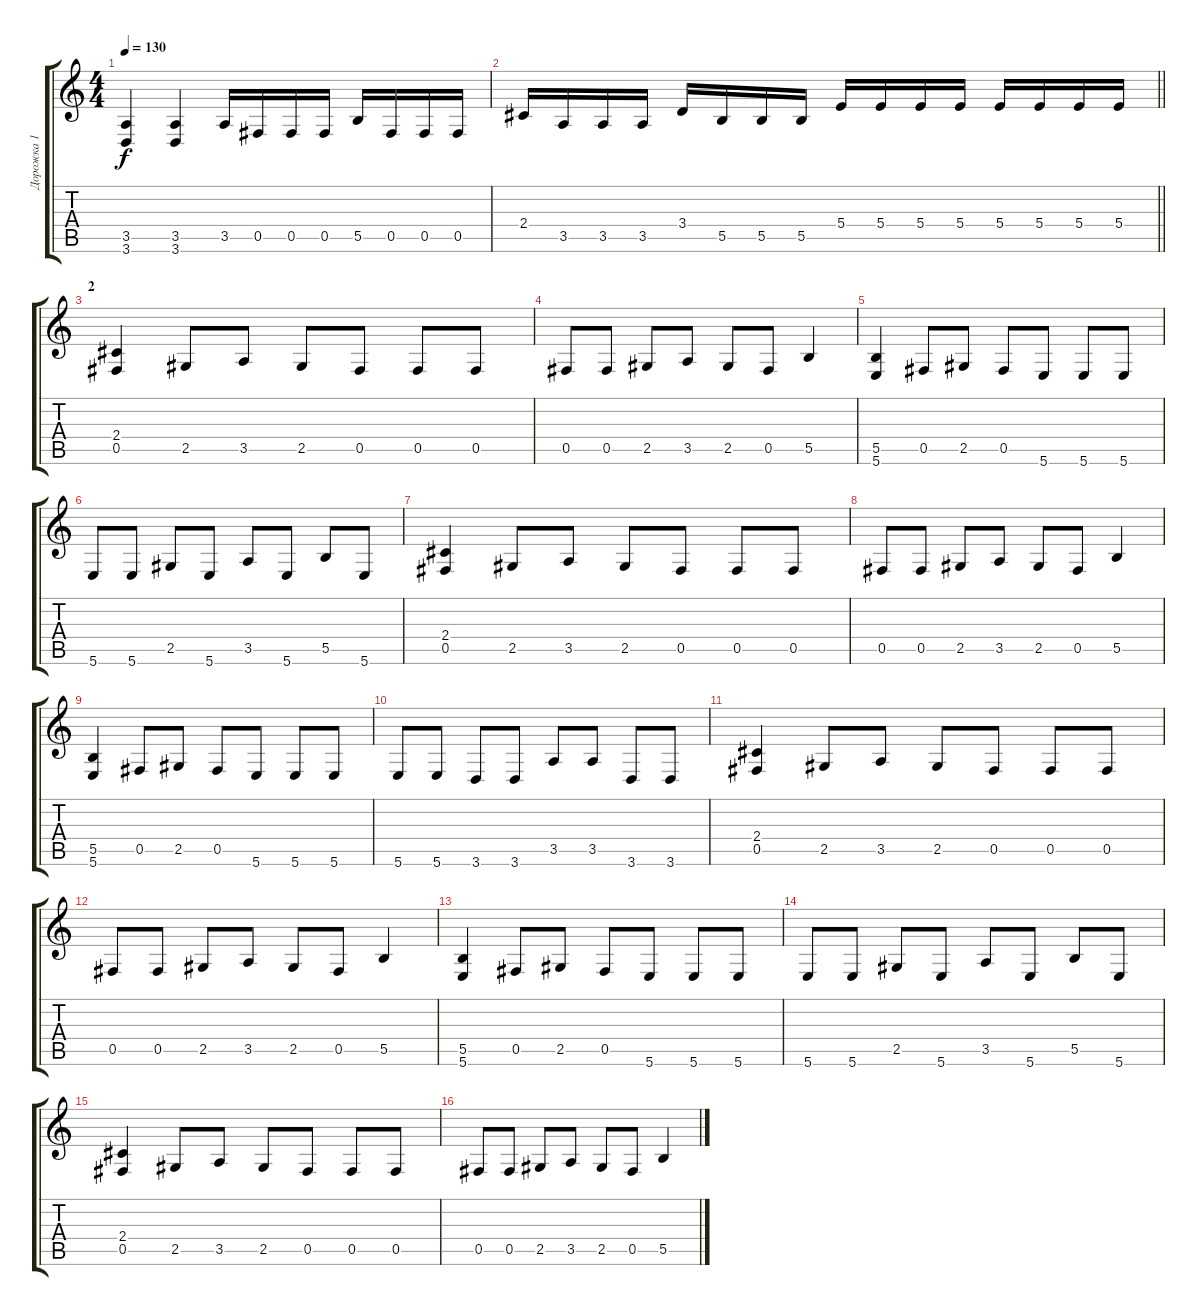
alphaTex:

\track ("Дорожка 1" "Дорожка 1") {instrument distortionguitar}
\staff {score tabs}
\tuning (Db4 Ab3 E3 B2 Gb2 B1) {hide}
\ts (4 4)
\tempo 130
\clef g2
\ks c
(3.5 3.6).4{dy f} (3.5 3.6).4 3.5.16 0.5.16 0.5.16 0.5.16 5.5.16 0.5.16 0.5.16 0.5.16 |
\barLineRight lightlight
2.4.16 3.5.16 3.5.16 3.5.16 3.4.16 5.5.16 5.5.16 5.5.16 5.4.16 5.4.16 5.4.16 5.4.16 5.4.16 5.4.16 5.4.16 5.4.16 |
\section ("" "2")
(2.4 0.5).4 2.5.8 3.5.8 2.5.8 0.5.8 0.5.8 0.5.8 |
0.5.8 0.5.8 2.5.8 3.5.8 2.5.8 0.5.8 5.5.4 |
(5.5 5.6).4 0.5.8 2.5.8 0.5.8 5.6.8 5.6.8 5.6.8 |
5.6.8 5.6.8 2.5.8 5.6.8 3.5.8 5.6.8 5.5.8 5.6.8 |
(2.4 0.5).4 2.5.8 3.5.8 2.5.8 0.5.8 0.5.8 0.5.8 |
0.5.8 0.5.8 2.5.8 3.5.8 2.5.8 0.5.8 5.5.4 |
(5.5 5.6).4 0.5.8 2.5.8 0.5.8 5.6.8 5.6.8 5.6.8 |
5.6.8 5.6.8 3.6.8 3.6.8 3.5.8 3.5.8 3.6.8 3.6.8 |
(2.4 0.5).4 2.5.8 3.5.8 2.5.8 0.5.8 0.5.8 0.5.8 |
0.5.8 0.5.8 2.5.8 3.5.8 2.5.8 0.5.8 5.5.4 |
(5.5 5.6).4 0.5.8 2.5.8 0.5.8 5.6.8 5.6.8 5.6.8 |
5.6.8 5.6.8 2.5.8 5.6.8 3.5.8 5.6.8 5.5.8 5.6.8 |
(2.4 0.5).4 2.5.8 3.5.8 2.5.8 0.5.8 0.5.8 0.5.8 |
0.5.8 0.5.8 2.5.8 3.5.8 2.5.8 0.5.8 5.5.4
